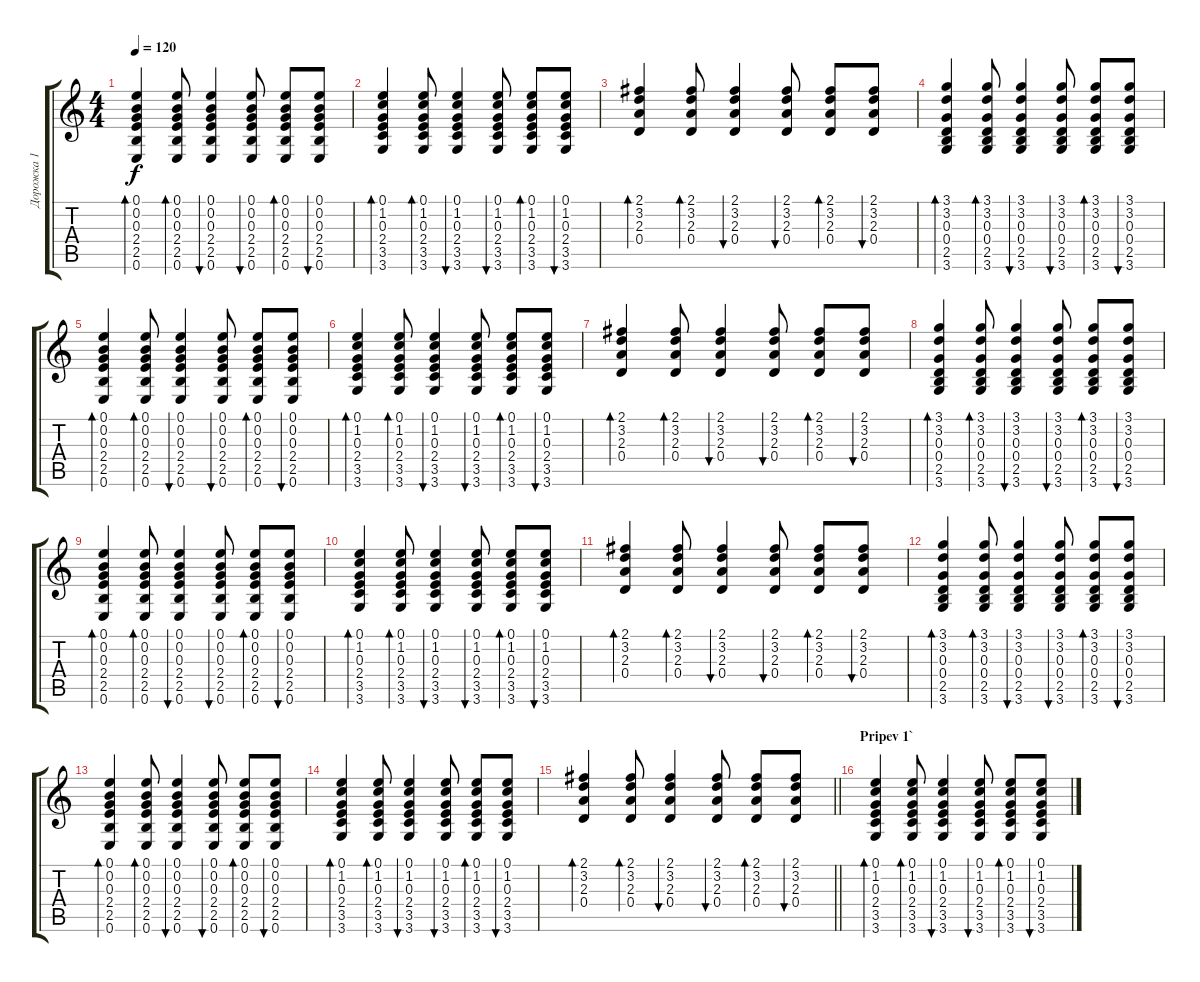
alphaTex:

\track ("Дорожка 1" "Дорожка 1") {instrument acousticguitarsteel}
\staff {score tabs}
\tuning (E4 B3 G3 D3 A2 E2) {hide}
\ts (4 4)
\tempo 120
\clef g2
\ks c
(0.1 0.2 0.3 2.4 2.5 0.6).4{bd 60 dy f} (0.1 0.2 0.3 2.4 2.5 0.6).8{bd 60} (0.1 0.2 0.3 2.4 2.5 0.6).4{bu 60} (0.1 0.2 0.3 2.4 2.5 0.6).8{bu 60} (0.1 0.2 0.3 2.4 2.5 0.6).8{bd 60} (0.1 0.2 0.3 2.4 2.5 0.6).8{bu 60} |
(0.1 1.2 0.3 2.4 3.5 3.6).4{bd 60} (0.1 1.2 0.3 2.4 3.5 3.6).8{bd 60} (0.1 1.2 0.3 2.4 3.5 3.6).4{bu 60} (0.1 1.2 0.3 2.4 3.5 3.6).8{bu 60} (0.1 1.2 0.3 2.4 3.5 3.6).8{bd 60} (0.1 1.2 0.3 2.4 3.5 3.6).8{bu 60} |
(2.1 3.2 2.3 0.4).4{bd 60} (2.1 3.2 2.3 0.4).8{bd 60} (2.1 3.2 2.3 0.4).4{bu 60} (2.1 3.2 2.3 0.4).8{bu 60} (2.1 3.2 2.3 0.4).8{bd 60} (2.1 3.2 2.3 0.4).8{bu 60} |
(3.1 3.2 0.3 0.4 2.5 3.6).4{bd 60} (3.1 3.2 0.3 0.4 2.5 3.6).8{bd 60} (3.1 3.2 0.3 0.4 2.5 3.6).4{bu 60} (3.1 3.2 0.3 0.4 2.5 3.6).8{bu 60} (3.1 3.2 0.3 0.4 2.5 3.6).8{bd 60} (3.1 3.2 0.3 0.4 2.5 3.6).8{bu 60} |
(0.1 0.2 0.3 2.4 2.5 0.6).4{bd 60} (0.1 0.2 0.3 2.4 2.5 0.6).8{bd 60} (0.1 0.2 0.3 2.4 2.5 0.6).4{bu 60} (0.1 0.2 0.3 2.4 2.5 0.6).8{bu 60} (0.1 0.2 0.3 2.4 2.5 0.6).8{bd 60} (0.1 0.2 0.3 2.4 2.5 0.6).8{bu 60} |
(0.1 1.2 0.3 2.4 3.5 3.6).4{bd 60} (0.1 1.2 0.3 2.4 3.5 3.6).8{bd 60} (0.1 1.2 0.3 2.4 3.5 3.6).4{bu 60} (0.1 1.2 0.3 2.4 3.5 3.6).8{bu 60} (0.1 1.2 0.3 2.4 3.5 3.6).8{bd 60} (0.1 1.2 0.3 2.4 3.5 3.6).8{bu 60} |
(2.1 3.2 2.3 0.4).4{bd 60} (2.1 3.2 2.3 0.4).8{bd 60} (2.1 3.2 2.3 0.4).4{bu 60} (2.1 3.2 2.3 0.4).8{bu 60} (2.1 3.2 2.3 0.4).8{bd 60} (2.1 3.2 2.3 0.4).8{bu 60} |
(3.1 3.2 0.3 0.4 2.5 3.6).4{bd 60} (3.1 3.2 0.3 0.4 2.5 3.6).8{bd 60} (3.1 3.2 0.3 0.4 2.5 3.6).4{bu 60} (3.1 3.2 0.3 0.4 2.5 3.6).8{bu 60} (3.1 3.2 0.3 0.4 2.5 3.6).8{bd 60} (3.1 3.2 0.3 0.4 2.5 3.6).8{bu 60} |
(0.1 0.2 0.3 2.4 2.5 0.6).4{bd 60} (0.1 0.2 0.3 2.4 2.5 0.6).8{bd 60} (0.1 0.2 0.3 2.4 2.5 0.6).4{bu 60} (0.1 0.2 0.3 2.4 2.5 0.6).8{bu 60} (0.1 0.2 0.3 2.4 2.5 0.6).8{bd 60} (0.1 0.2 0.3 2.4 2.5 0.6).8{bu 60} |
(0.1 1.2 0.3 2.4 3.5 3.6).4{bd 60} (0.1 1.2 0.3 2.4 3.5 3.6).8{bd 60} (0.1 1.2 0.3 2.4 3.5 3.6).4{bu 60} (0.1 1.2 0.3 2.4 3.5 3.6).8{bu 60} (0.1 1.2 0.3 2.4 3.5 3.6).8{bd 60} (0.1 1.2 0.3 2.4 3.5 3.6).8{bu 60} |
(2.1 3.2 2.3 0.4).4{bd 60} (2.1 3.2 2.3 0.4).8{bd 60} (2.1 3.2 2.3 0.4).4{bu 60} (2.1 3.2 2.3 0.4).8{bu 60} (2.1 3.2 2.3 0.4).8{bd 60} (2.1 3.2 2.3 0.4).8{bu 60} |
(3.1 3.2 0.3 0.4 2.5 3.6).4{bd 60} (3.1 3.2 0.3 0.4 2.5 3.6).8{bd 60} (3.1 3.2 0.3 0.4 2.5 3.6).4{bu 60} (3.1 3.2 0.3 0.4 2.5 3.6).8{bu 60} (3.1 3.2 0.3 0.4 2.5 3.6).8{bd 60} (3.1 3.2 0.3 0.4 2.5 3.6).8{bu 60} |
(0.1 0.2 0.3 2.4 2.5 0.6).4{bd 60} (0.1 0.2 0.3 2.4 2.5 0.6).8{bd 60} (0.1 0.2 0.3 2.4 2.5 0.6).4{bu 60} (0.1 0.2 0.3 2.4 2.5 0.6).8{bu 60} (0.1 0.2 0.3 2.4 2.5 0.6).8{bd 60} (0.1 0.2 0.3 2.4 2.5 0.6).8{bu 60} |
(0.1 1.2 0.3 2.4 3.5 3.6).4{bd 60} (0.1 1.2 0.3 2.4 3.5 3.6).8{bd 60} (0.1 1.2 0.3 2.4 3.5 3.6).4{bu 60} (0.1 1.2 0.3 2.4 3.5 3.6).8{bu 60} (0.1 1.2 0.3 2.4 3.5 3.6).8{bd 60} (0.1 1.2 0.3 2.4 3.5 3.6).8{bu 60} |
\barLineRight lightlight
(2.1 3.2 2.3 0.4).4{bd 60} (2.1 3.2 2.3 0.4).8{bd 60} (2.1 3.2 2.3 0.4).4{bu 60} (2.1 3.2 2.3 0.4).8{bu 60} (2.1 3.2 2.3 0.4).8{bd 60} (2.1 3.2 2.3 0.4).8{bu 60} |
\section ("" "Pripev 1`")
(0.1 1.2 0.3 2.4 3.5 3.6).4{bd 60} (0.1 1.2 0.3 2.4 3.5 3.6).8{bd 60} (0.1 1.2 0.3 2.4 3.5 3.6).4{bu 60} (0.1 1.2 0.3 2.4 3.5 3.6).8{bu 60} (0.1 1.2 0.3 2.4 3.5 3.6).8{bd 60} (0.1 1.2 0.3 2.4 3.5 3.6).8{bu 60}
